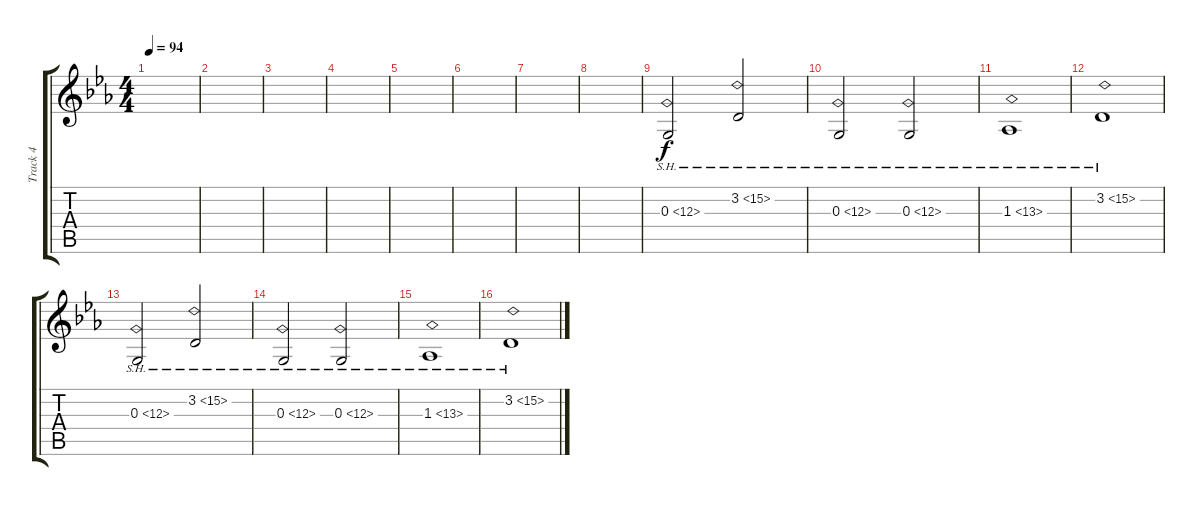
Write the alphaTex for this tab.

\track ("Track 4" "Track 4") {instrument stringensemble1}
\staff {score tabs}
\tuning (E4 B3 G3 D3 A2 E2) {hide}
\ts (4 4)
\tempo 94
\clef g2
\ks eb
|
|
|
|
|
|
|
|
0.3{sh 12}.2 3.2{sh 12}.2 |
0.3{sh 12}.2 0.3{sh 12}.2 |
1.3{sh 12}.1 |
3.2{sh 12}.1 |
0.3{sh 12}.2 3.2{sh 12}.2 |
0.3{sh 12}.2 0.3{sh 12}.2 |
1.3{sh 12}.1 |
3.2{sh 12}.1
